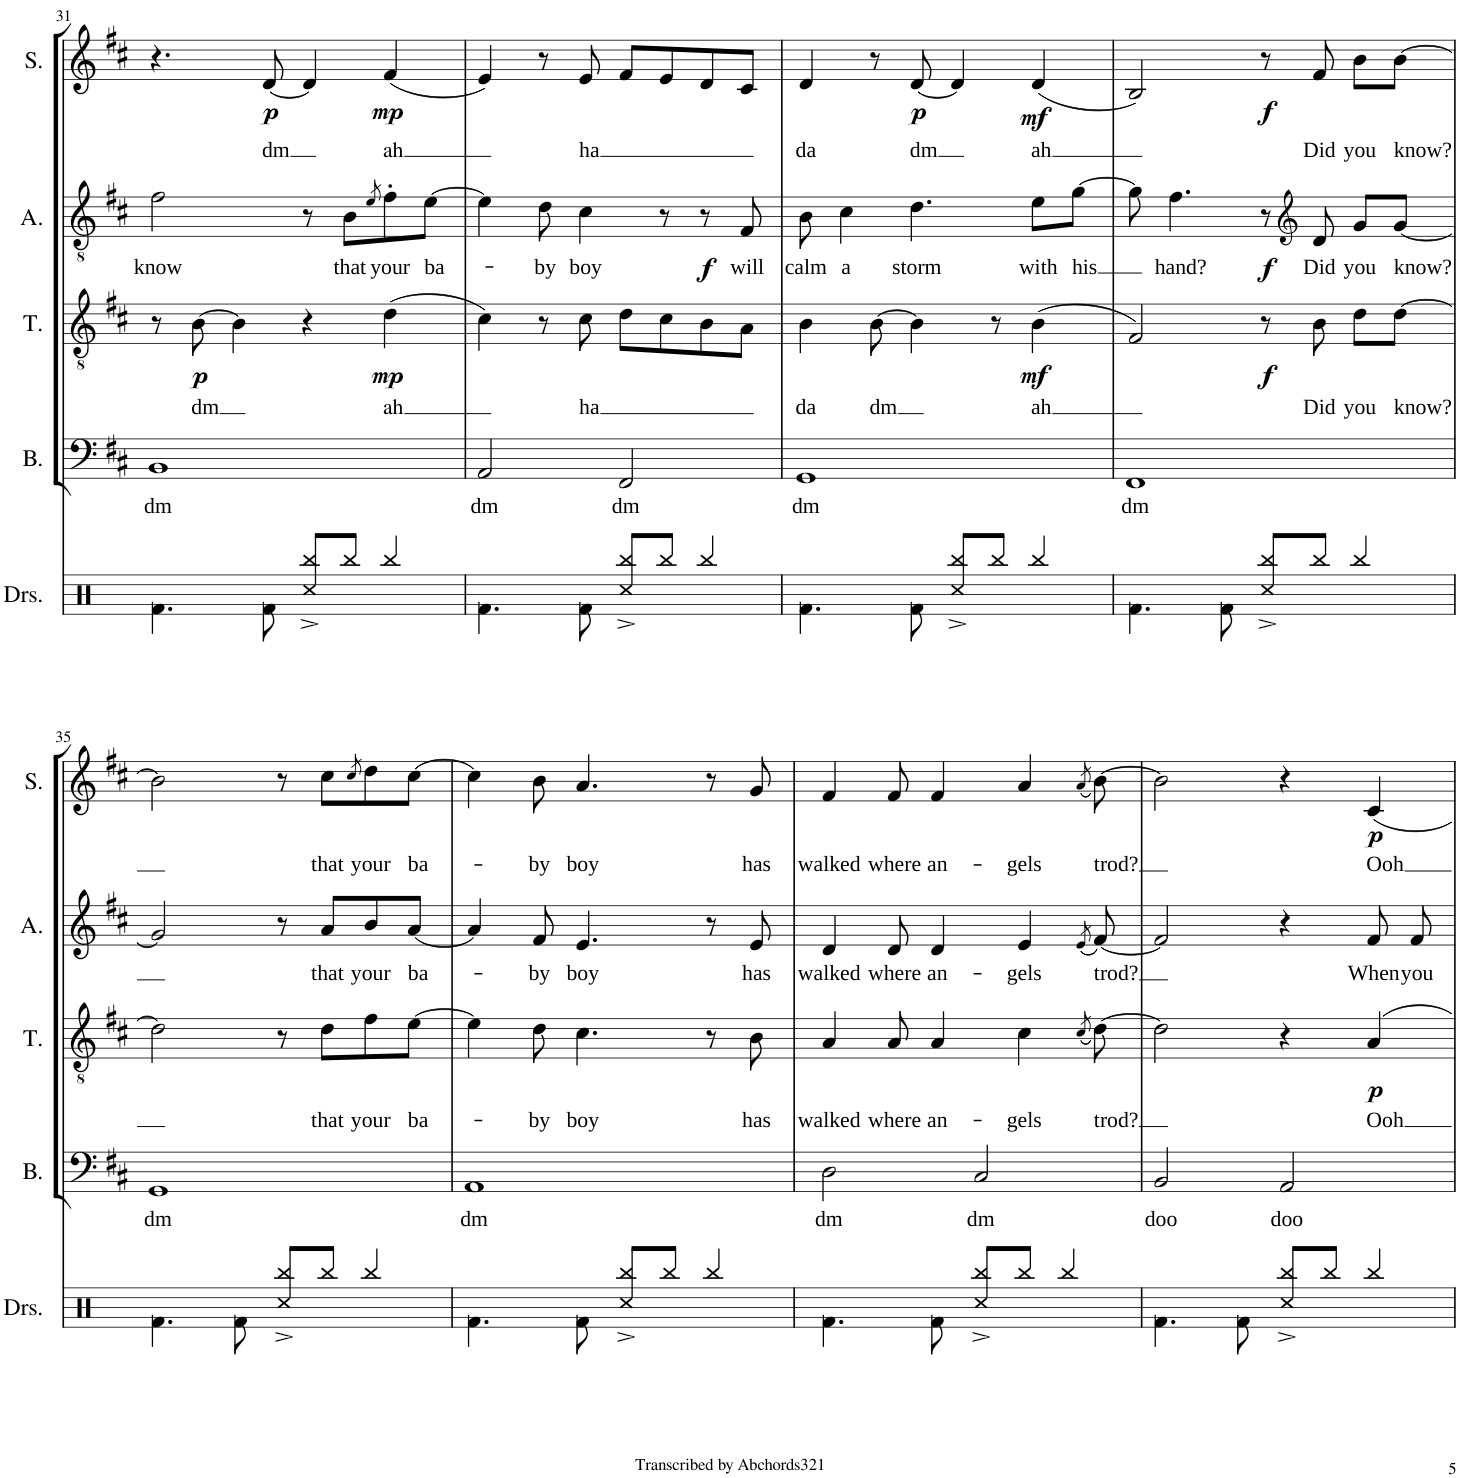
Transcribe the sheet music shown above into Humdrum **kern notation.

**kern	**text	**kern	**text	**dynam	**kern	**text	**dynam	**kern	**text	**dynam
*part4	*part4	*part3	*part3	*part3	*part2	*part2	*part2	*part1	*part1	*part1
*staff4	*staff4	*staff3	*staff3	*staff3	*staff2	*staff2	*staff2	*staff1	*staff1	*staff1
*I"Bass	*	*I"Tenor	*	*	*I"Alto	*	*	*I"Soprano	*	*
*I'B.	*	*I'T.	*	*	*I'A.	*	*	*I'S.	*	*
!!LO:PB:g=z
*clefF4	*	*clefGv2	*	*	*clefGv2	*	*	*clefG2	*	*
*k[f#c#]	*	*k[f#c#]	*	*	*k[f#c#]	*	*	*k[f#c#]	*	*
*M4/4	*	*M4/4	*	*	*M4/4	*	*	*M4/4	*	*
=31	=31	=31	=31	=31	=31	=31	=31	=31	=31	=31
!	!LO:LY:b	!	!	!	!	!LO:LY:b	!	!	!	!
1BB	dm	8r	.	.	2f#\	know	.	4.r	.	.
!	!	!	!LO:LY:b	!LO:DY:b	!	!	!	!	!	!
.	.	[8B\	dm	p	.	.	.	.	.	.
.	.	4B\]	.	.	.	.	.	.	.	.
!	!	!	!	!	!	!	!	!	!LO:LY:b	!LO:DY:b
.	.	.	.	.	.	.	.	[8d/	dm	p
.	.	4r	.	.	8r	.	.	4d/]	.	.
!	!	!	!	!	!	!LO:LY:b	!	!	!	!
.	.	.	.	.	8B\L	that	.	.	.	.
.	.	.	.	.	8qe/	.	.	.	.	.
!	!	!	!LO:LY:b	!LO:DY:b	!	!LO:LY:b	!	!	!LO:LY:b	!LO:DY:b
.	.	(4d\	-ah	mp	8f#'\	your	.	(4f#/	-ah	mp
!	!	!	!	!	!	!LO:LY:b	!	!	!	!
.	.	.	.	.	[8e\J	ba-	.	.	.	.
=32	=32	=32	=32	=32	=32	=32	=32	=32	=32	=32
!	!LO:LY:b	!	!	!	!	!	!	!	!	!
2AA/	dm	4c#\)	.	.	4e\]	.	.	4e/)	.	.
!	!	!	!	!	!	!LO:LY:b	!	!	!	!
.	.	8r	.	.	8d\	-by	.	8r	.	.
!	!	!	!LO:LY:b	!	!	!LO:LY:b	!	!	!LO:LY:b	!
.	.	8c#\	ha	.	4c#\	boy	.	8e/	ha	.
!	!LO:LY:b	!	!	!	!	!	!	!	!	!
2FF#/	dm	8d\L	.	.	.	.	.	8f#/L	.	.
.	.	8c#\	.	.	8r	.	.	8e/	.	.
!	!	!	!	!	!	!	!LO:DY:b	!	!	!
.	.	8B\	.	.	8r	.	f	8d/	.	.
!	!	!	!	!	!	!LO:LY:b	!	!	!	!
.	.	8A\J	.	.	8F#/	will	.	8c#/J	.	.
=33	=33	=33	=33	=33	=33	=33	=33	=33	=33	=33
!	!LO:LY:b	!	!LO:LY:b	!	!	!LO:LY:b	!	!	!LO:LY:b	!
1GG	dm	4B\	da	.	8B\	calm	.	4d/	da	.
!	!	!	!	!	!	!LO:LY:b	!	!	!	!
.	.	.	.	.	4c#\	a	.	.	.	.
!	!	!	!LO:LY:b	!	!	!	!	!	!	!
.	.	[8B'\	dm	.	.	.	.	8r	.	.
!	!	!	!	!	!	!LO:LY:b	!	!	!LO:LY:b	!LO:DY:b
.	.	4B\]	.	.	4.d\	storm	.	[8d'/	dm	p
.	.	.	.	.	.	.	.	4d/]	.	.
.	.	8r	.	.	.	.	.	.	.	.
!	!	!	!LO:LY:b	!LO:DY:b	!	!LO:LY:b	!	!	!LO:LY:b	!LO:DY:b
.	.	(4B\	ah	mf	8e\L	with	.	(4d/	ah	mf
!	!	!	!	!	!	!LO:LY:b	!	!	!	!
.	.	.	.	.	[8g\J	his	.	.	.	.
=34	=34	=34	=34	=34	=34	=34	=34	=34	=34	=34
!	!LO:LY:b	!	!	!	!	!	!	!	!	!
1FF#	dm	2F#/)	.	.	8g\]	.	.	2B/)	.	.
!	!	!	!	!	!	!LO:LY:b	!	!	!	!
.	.	.	.	.	4.f#\	hand?	.	.	.	.
!	!	!	!	!LO:DY:b	!	!	!LO:DY:b	!	!	!LO:DY:b
.	.	8r	.	f	8r	.	f	8r	.	f
*	*	*	*	*	*clefG2	*	*	*	*	*
!	!	!	!LO:LY:b	!	!	!LO:LY:b	!	!	!LO:LY:b	!
.	.	8B\	Did	.	8d/	Did	.	8f#/	Did	.
!	!	!	!LO:LY:b	!	!	!LO:LY:b	!	!	!LO:LY:b	!
.	.	8d\L	you	.	8g/L	you	.	8b\L	you	.
!	!	!	!LO:LY:b	!	!	!LO:LY:b	!	!	!LO:LY:b	!
.	.	[8d\J	know?	.	[8g/J	know?	.	[8b\J	know?	.
!!LO:LB:g=z
=35	=35	=35	=35	=35	=35	=35	=35	=35	=35	=35
!	!LO:LY:b	!	!	!	!	!	!	!	!	!
1GG	dm	2d\]	.	.	2g/]	.	.	2b\]	.	.
.	.	8r	.	.	8r	.	.	8r	.	.
!	!	!	!LO:LY:b	!	!	!LO:LY:b	!	!	!LO:LY:b	!
.	.	8d\L	that	.	8a/L	that	.	8cc#\L	that	.
.	.	.	.	.	.	.	.	8qcc#/	.	.
!	!	!	!LO:LY:b	!	!	!LO:LY:b	!	!	!LO:LY:b	!
.	.	8f#\	your	.	8b/	your	.	8dd^\	your	.
!	!	!	!LO:LY:b	!	!	!LO:LY:b	!	!	!LO:LY:b	!
.	.	[8e\J	ba-	.	[8a/J	ba-	.	[8cc#\J	ba-	.
=36	=36	=36	=36	=36	=36	=36	=36	=36	=36	=36
!	!LO:LY:b	!	!	!	!	!	!	!	!	!
1AA	dm	4e\]	.	.	4a/]	.	.	4cc#\]	.	.
!	!	!	!LO:LY:b	!	!	!LO:LY:b	!	!	!LO:LY:b	!
.	.	8d\	-by	.	8f#/	-by	.	8b\	-by	.
!	!	!	!LO:LY:b	!	!	!LO:LY:b	!	!	!LO:LY:b	!
.	.	4.c#\	boy	.	4.e/	boy	.	4.a/	boy	.
.	.	8r	.	.	8r	.	.	8r	.	.
!	!	!	!LO:LY:b	!	!	!LO:LY:b	!	!	!LO:LY:b	!
.	.	8B\	has	.	8e/	has	.	8g/	has	.
=37	=37	=37	=37	=37	=37	=37	=37	=37	=37	=37
!	!LO:LY:b	!	!LO:LY:b	!	!	!LO:LY:b	!	!	!LO:LY:b	!
2D\	dm	4A/	walked	.	4d/	walked	.	4f#/	walked	.
!	!	!	!LO:LY:b	!	!	!LO:LY:b	!	!	!LO:LY:b	!
.	.	8A/	where	.	8d/	where	.	8f#/	where	.
!	!	!	!LO:LY:b	!	!	!LO:LY:b	!	!	!LO:LY:b	!
.	.	4A/	an-	.	4d/	an-	.	4f#/	an-	.
!	!LO:LY:b	!	!	!	!	!	!	!	!	!
2C#/	dm	.	.	.	.	.	.	.	.	.
!	!	!	!LO:LY:b	!	!	!LO:LY:b	!	!	!LO:LY:b	!
.	.	4c#\	-gels	.	4e/	-gels	.	4a/	-gels	.
.	.	(8qc#/	.	.	(8qe/	.	.	(8qa/	.	.
!	!	!	!LO:LY:b	!	!	!LO:LY:b	!	!	!LO:LY:b	!
.	.	[8d\)	trod?	.	[8f#/)	trod?	.	[8b\)	trod?	.
=38	=38	=38	=38	=38	=38	=38	=38	=38	=38	=38
!	!LO:LY:b	!	!	!	!	!	!	!	!	!
2BB/	doo	2d\]	.	.	2f#/]	.	.	2b\]	.	.
!	!LO:LY:b	!	!	!	!	!	!	!	!	!
2AA/	doo	4r	.	.	4r	.	.	4r	.	.
!	!	!	!LO:LY:b	!LO:DY:b	!	!LO:LY:b	!	!	!LO:LY:b	!LO:DY:b
.	.	4A/	Ooh	p	8f#/	When	.	4c#/	Ooh	p
!	!	!	!	!	!	!LO:LY:b	!	!	!	!
.	.	.	.	.	8f#/	you	.	.	.	.
=	=	=	=	=	=	=	=	=	=	=
*-	*-	*-	*-	*-	*-	*-	*-	*-	*-	*-
